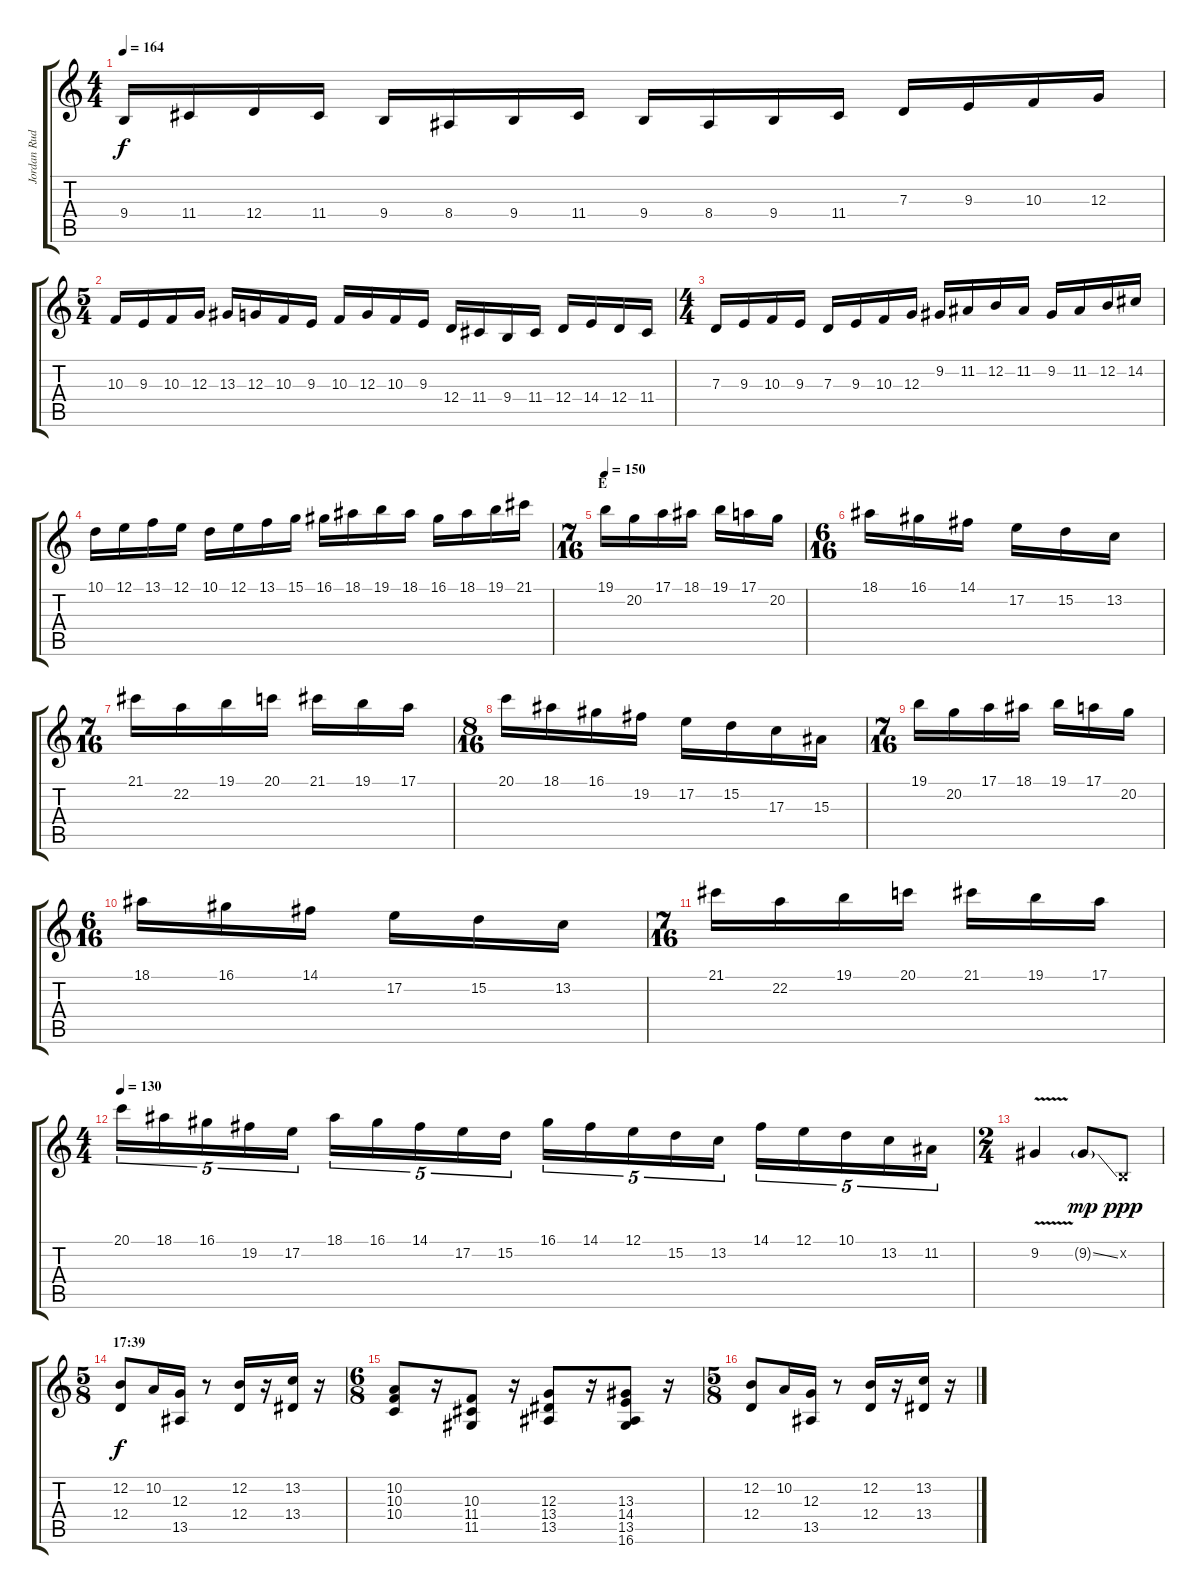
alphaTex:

\track ("Jordan Rudess" "Jordan Rud") {instrument lead1square}
\staff {score tabs}
\tuning (E4 B3 G3 D3 A2 E2) {hide}
\ts (4 4)
\tempo 164
\clef g2
\ks c
9.4.16{dy f} 11.4.16 12.4.16 11.4.16 9.4.16 8.4.16 9.4.16 11.4.16 9.4.16 8.4.16 9.4.16 11.4.16 7.3.16 9.3.16 10.3.16 12.3.16 |
\ts (5 4)
10.3.16 9.3.16 10.3.16 12.3.16 13.3.16 12.3.16 10.3.16 9.3.16 10.3.16 12.3.16 10.3.16 9.3.16 12.4.16 11.4.16 9.4.16 11.4.16 12.4.16 14.4.16 12.4.16 11.4.16 |
\ts (4 4)
7.3.16 9.3.16 10.3.16 9.3.16 7.3.16 9.3.16 10.3.16 12.3.16 9.2.16 11.2.16 12.2.16 11.2.16 9.2.16 11.2.16 12.2.16 14.2.16 |
10.1.16 12.1.16 13.1.16 12.1.16 10.1.16 12.1.16 13.1.16 15.1.16 16.1.16 18.1.16 19.1.16 18.1.16 16.1.16 18.1.16 19.1.16 21.1.16 |
\ts (7 16)
\section ("" "E")
\tempo 150
19.1.16{instrument electricpiano2} 20.2.16 17.1.16 18.1.16 19.1.16 17.1.16 20.2.16 |
\ts (6 16)
18.1.16 16.1.16 14.1.16 17.2.16 15.2.16 13.2.16 |
\ts (7 16)
21.1.16 22.2.16 19.1.16 20.1.16 21.1.16 19.1.16 17.1.16 |
\ts (8 16)
20.1.16 18.1.16 16.1.16 19.2.16 17.2.16 15.2.16 17.3.16 15.3.16 |
\ts (7 16)
19.1.16 20.2.16 17.1.16 18.1.16 19.1.16 17.1.16 20.2.16 |
\ts (6 16)
18.1.16 16.1.16 14.1.16 17.2.16 15.2.16 13.2.16 |
\ts (7 16)
21.1.16 22.2.16 19.1.16 20.1.16 21.1.16 19.1.16 17.1.16 |
\ts (4 4)
\tempo 130
20.1.16{tu (5 4)} 18.1.16{tu (5 4)} 16.1.16{tu (5 4)} 19.2.16{tu (5 4)} 17.2.16{tu (5 4)} 18.1.16{tu (5 4)} 16.1.16{tu (5 4)} 14.1.16{tu (5 4)} 17.2.16{tu (5 4)} 15.2.16{tu (5 4)} 16.1.16{tu (5 4)} 14.1.16{tu (5 4)} 12.1.16{tu (5 4)} 15.2.16{tu (5 4)} 13.2.16{tu (5 4)} 14.1.16{tu (5 4)} 12.1.16{tu (5 4)} 10.1.16{tu (5 4)} 13.2.16{tu (5 4)} 11.2.16{tu (5 4)} |
\ts (2 4)
9.2{v}.4 9.2{ss g}.8{dy mp} 0.2{x}.8{dy ppp} |
\ts (5 8)
\section ("" "17:39")
(12.2 12.4).8{dy f balance 8 instrument synthbrass1} 10.2.16 (12.3 13.5).16 r.8 (12.2 12.4).16 r.16 (13.2 13.4).16 r.16 |
\ts (6 8)
(10.2 10.3 10.4).8 r.16 (10.3 11.4 11.5).8 r.16 (12.3 13.4 13.5).8 r.16 (13.3 14.4 13.5 16.6).8 r.16 |
\ts (5 8)
(12.2 12.4).8 10.2.16 (12.3 13.5).16 r.8 (12.2 12.4).16 r.16 (13.2 13.4).16 r.16
